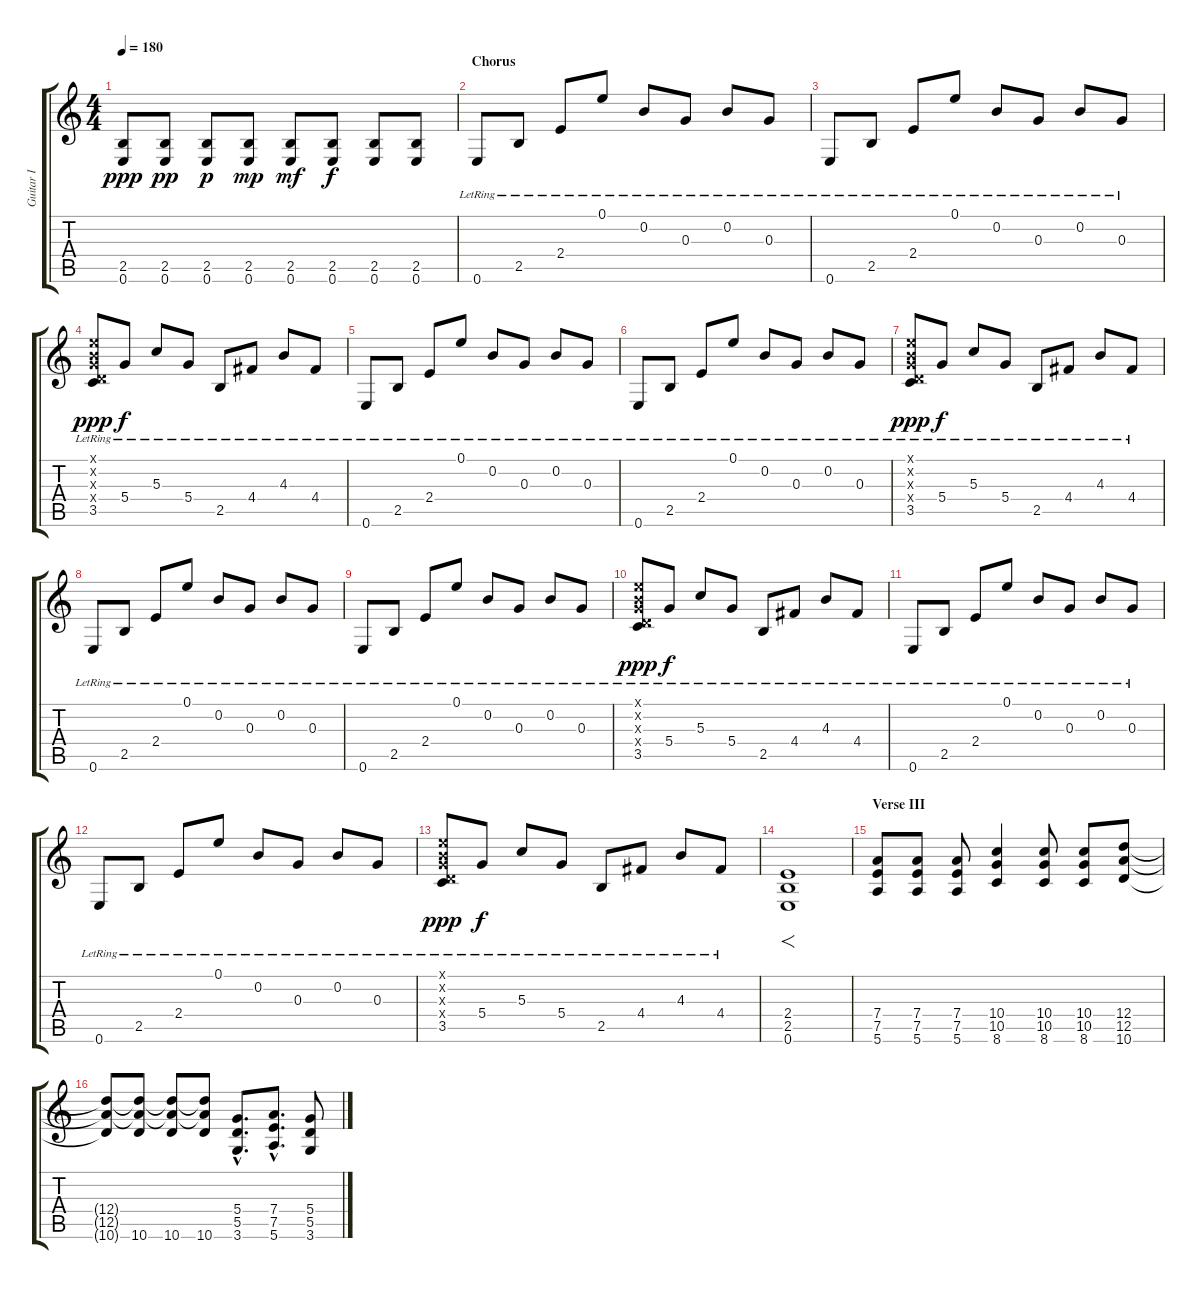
\track ("Guitar I" "Guitar I") {instrument distortionguitar}
\staff {score tabs}
\tuning (E4 B3 G3 D3 A2 E2) {hide}
\ts (4 4)
\tempo 180
\clef g2
\ks c
(2.5 0.6).8{dy ppp} (2.5 0.6).8{dy pp} (2.5 0.6).8{dy p} (2.5 0.6).8{dy mp} (2.5 0.6).8{dy mf} (2.5 0.6).8{dy f} (2.5 0.6).8 (2.5 0.6).8 |
\section ("" "Chorus")
0.6{lr}.8 2.5{lr}.8 2.4{lr}.8 0.1{lr}.8 0.2{lr}.8 0.3{lr}.8 0.2{lr}.8 0.3{lr}.8 |
0.6{lr}.8 2.5{lr}.8 2.4{lr}.8 0.1{lr}.8 0.2{lr}.8 0.3{lr}.8 0.2{lr}.8 0.3{lr}.8 |
(0.1{x} 0.2{x} 0.3{x} 0.4{x} 3.5{lr}).8{dy ppp} 5.4{lr}.8{dy f} 5.3{lr}.8 5.4{lr}.8 2.5{lr}.8 4.4{lr}.8 4.3{lr}.8 4.4{lr}.8 |
0.6{lr}.8 2.5{lr}.8 2.4{lr}.8 0.1{lr}.8 0.2{lr}.8 0.3{lr}.8 0.2{lr}.8 0.3{lr}.8 |
0.6{lr}.8 2.5{lr}.8 2.4{lr}.8 0.1{lr}.8 0.2{lr}.8 0.3{lr}.8 0.2{lr}.8 0.3{lr}.8 |
(0.1{x} 0.2{x} 0.3{x} 0.4{x} 3.5{lr}).8{dy ppp} 5.4{lr}.8{dy f} 5.3{lr}.8 5.4{lr}.8 2.5{lr}.8 4.4{lr}.8 4.3{lr}.8 4.4{lr}.8 |
0.6{lr}.8 2.5{lr}.8 2.4{lr}.8 0.1{lr}.8 0.2{lr}.8 0.3{lr}.8 0.2{lr}.8 0.3{lr}.8 |
0.6{lr}.8 2.5{lr}.8 2.4{lr}.8 0.1{lr}.8 0.2{lr}.8 0.3{lr}.8 0.2{lr}.8 0.3{lr}.8 |
(0.1{x} 0.2{x} 0.3{x} 0.4{x} 3.5{lr}).8{dy ppp} 5.4{lr}.8{dy f} 5.3{lr}.8 5.4{lr}.8 2.5{lr}.8 4.4{lr}.8 4.3{lr}.8 4.4{lr}.8 |
0.6{lr}.8 2.5{lr}.8 2.4{lr}.8 0.1{lr}.8 0.2{lr}.8 0.3{lr}.8 0.2{lr}.8 0.3{lr}.8 |
0.6{lr}.8 2.5{lr}.8 2.4{lr}.8 0.1{lr}.8 0.2{lr}.8 0.3{lr}.8 0.2{lr}.8 0.3{lr}.8 |
(0.1{x} 0.2{x} 0.3{x} 0.4{x} 3.5{lr}).8{dy ppp} 5.4{lr}.8{dy f} 5.3{lr}.8 5.4{lr}.8 2.5{lr}.8 4.4{lr}.8 4.3{lr}.8 4.4{lr}.8 |
(2.4 2.5 0.6).1{f} |
\section ("" "Verse III")
(7.4 7.5 5.6).8 (7.4 7.5 5.6).8 (7.4 7.5 5.6).8 (10.4 10.5 8.6).4 (10.4 10.5 8.6).8 (10.4 10.5 8.6).8 (12.4 12.5 10.6).8 |
(12.4{t} 12.5{t} 10.6{t}).8 (12.4{t} 12.5{t} 10.6).8 (12.4{t} 12.5{t} 10.6).8 (12.4{t} 12.5{t} 10.6).8 (5.4{hac} 5.5{hac} 3.6{hac}).8{d} (7.4{hac} 7.5{hac} 5.6{hac}).8{d} (5.4 5.5 3.6).8
